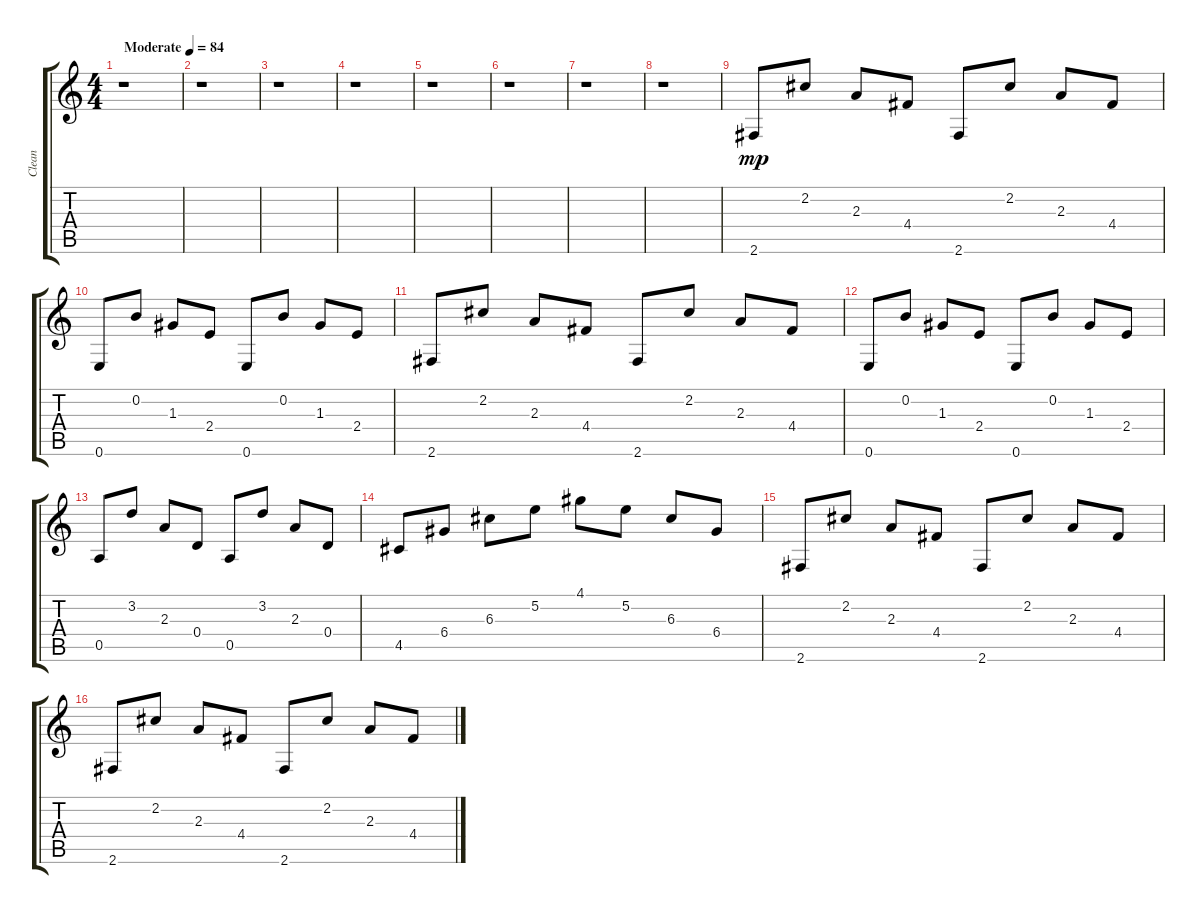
\track ("Clean" "Clean") {instrument electricguitarclean}
\staff {score tabs}
\tuning (E4 B3 G3 D3 A2 E2) {hide}
\ts (4 4)
\tempo (84 "Moderate")
\clef g2
\ks c
r.1{dy mp instrument electricguitarclean} |
r.1 |
r.1 |
r.1 |
r.1 |
r.1 |
r.1 |
r.1 |
2.6.8 2.2.8 2.3.8 4.4.8 2.6.8 2.2.8 2.3.8 4.4.8 |
0.6.8 0.2.8 1.3.8 2.4.8 0.6.8 0.2.8 1.3.8 2.4.8 |
2.6.8 2.2.8 2.3.8 4.4.8 2.6.8 2.2.8 2.3.8 4.4.8 |
0.6.8 0.2.8 1.3.8 2.4.8 0.6.8 0.2.8 1.3.8 2.4.8 |
0.5.8 3.2.8 2.3.8 0.4.8 0.5.8 3.2.8 2.3.8 0.4.8 |
4.5.8 6.4.8 6.3.8 5.2.8 4.1.8 5.2.8 6.3.8 6.4.8 |
2.6.8 2.2.8 2.3.8 4.4.8 2.6.8 2.2.8 2.3.8 4.4.8 |
2.6.8 2.2.8 2.3.8 4.4.8 2.6.8 2.2.8 2.3.8 4.4.8
